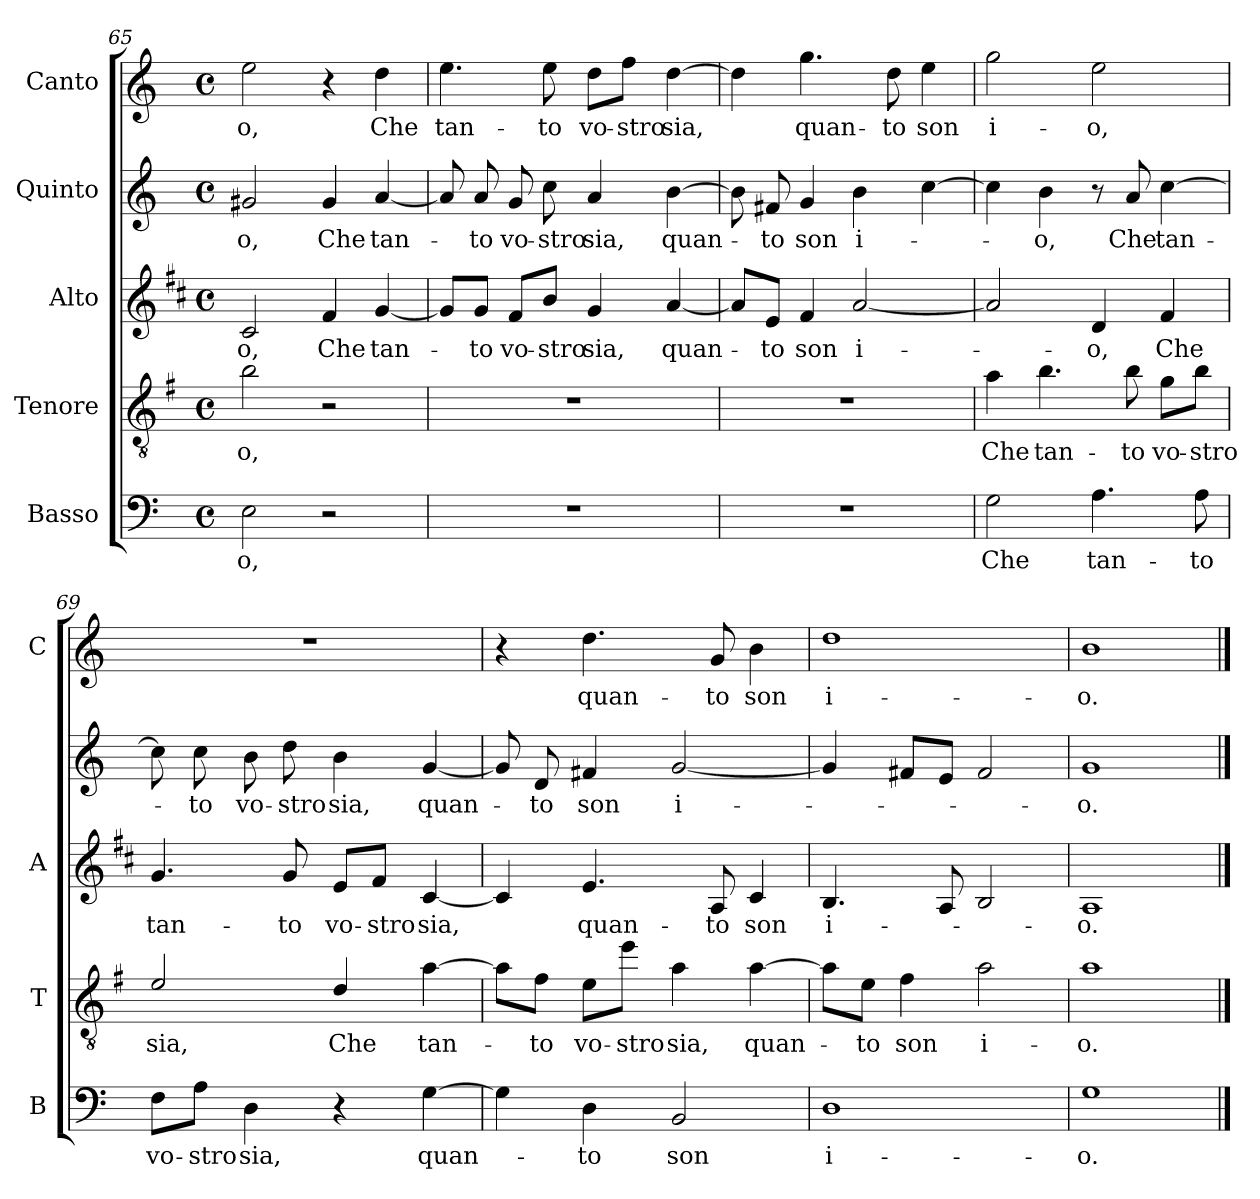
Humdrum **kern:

**kern	**text	**kern	**text	**kern	**text	**kern	**text	**kern	**text
*part5	*part5	*part4	*part4	*part3	*part3	*part2	*part2	*part1	*part1
*staff5	*staff5	*staff4	*staff4	*staff3	*staff3	*staff2	*staff2	*staff1	*staff1
*I"Basso	*	*I"Tenore	*	*I"Alto	*	*I"Quinto	*	*I"Canto	*
*I'B	*	*I'T	*	*I'A	*	*	*	*I'C	*
*clefF4	*	*clefGv2	*	*clefG2	*	*clefG2	*	*clefG2	*
*	*	*ITrd4c7	*	*ITrd1c2	*	*	*	*	*
*k[]	*	*k[]	*	*k[]	*	*k[]	*	*k[]	*
*C:	*	*C:	*	*C:	*	*C:	*	*C:	*
*M4/4	*	*M4/4	*	*M4/4	*	*M4/4	*	*M4/4	*
*met(c)	*	*met(c)	*	*met(c)	*	*met(c)	*	*met(c)	*
=65	=65	=65	=65	=65	=65	=65	=65	=65	=65
!	!LO:LY:b	!	!LO:LY:b	!	!LO:LY:b	!	!LO:LY:b	!	!LO:LY:b
2E\	-o,	2e\	-o,	2B/	-o,	2g#X/	-o,	2ee\	-o,
!	!	!	!	!	!LO:LY:b	!	!LO:LY:b	!	!
2r	.	2r	.	4e/	Che	4g#/	Che	4r	.
!	!	!	!	!	!LO:LY:b	!	!LO:LY:b	!	!LO:LY:b
.	.	.	.	[4f/	tan-	[4a/	tan-	4dd\	Che
=66	=66	=66	=66	=66	=66	=66	=66	=66	=66
!	!	!	!	!	!	!	!	!	!LO:LY:b
1r	.	1r	.	8f/L]	.	8a/]	.	4.ee\	tan-
!	!	!	!	!	!LO:LY:b	!	!LO:LY:b	!	!
.	.	.	.	8f/J	-to	8a/	-to	.	.
!	!	!	!	!	!LO:LY:b	!	!LO:LY:b	!	!
.	.	.	.	8e/L	vo-	8g/	vo-	.	.
!	!	!	!	!	!LO:LY:b	!	!LO:LY:b	!	!LO:LY:b
.	.	.	.	8a/J	-stro	8cc\	-stro	8ee\	-to
!	!	!	!	!	!LO:LY:b	!	!LO:LY:b	!	!LO:LY:b
.	.	.	.	4f/	sia,	4a/	sia,	8dd\L	vo-
!	!	!	!	!	!	!	!	!	!LO:LY:b
.	.	.	.	.	.	.	.	8ff\J	-stro
!	!	!	!	!	!LO:LY:b	!	!LO:LY:b	!	!LO:LY:b
.	.	.	.	[4g/	quan-	[4b\	quan-	[4dd\	sia,
=67	=67	=67	=67	=67	=67	=67	=67	=67	=67
1r	.	1r	.	8g/L]	.	8b\]	.	4dd\]	.
!	!	!	!	!	!LO:LY:b	!	!LO:LY:b	!	!
.	.	.	.	8d/J	-to	8f#X/	-to	.	.
!	!	!	!	!	!LO:LY:b	!	!LO:LY:b	!	!LO:LY:b
.	.	.	.	4e/	son	4g/	son	4.gg\	quan-
!	!	!	!	!	!LO:LY:b	!	!LO:LY:b	!	!
.	.	.	.	[2g/	i-	4b\	i-	.	.
!	!	!	!	!	!	!	!	!	!LO:LY:b
.	.	.	.	.	.	.	.	8dd\	-to
!	!	!	!	!	!	!	!	!	!LO:LY:b
.	.	.	.	.	.	[4cc\	.	4ee\	son
!!LO:PB:g=z
=68	=68	=68	=68	=68	=68	=68	=68	=68	=68
!	!LO:LY:b	!	!LO:LY:b	!	!	!	!	!	!LO:LY:b
2G\	Che	4d\	Che	2g/]	.	4cc\]	.	2gg\	i-
!	!	!	!LO:LY:b	!	!	!	!LO:LY:b	!	!
.	.	4.e\	tan-	.	.	4b\	-o,	.	.
!	!LO:LY:b	!	!	!	!LO:LY:b	!	!	!	!LO:LY:b
4.A\	tan-	.	.	4c/	-o,	8r	.	2ee\	-o,
!	!	!	!LO:LY:b	!	!	!	!LO:LY:b	!	!
.	.	8e\	-to	.	.	8a/	Che	.	.
!	!	!	!LO:LY:b	!	!LO:LY:b	!	!LO:LY:b	!	!
.	.	8c\L	vo-	4e/	Che	[4cc\	tan-	.	.
!	!LO:LY:b	!	!LO:LY:b	!	!	!	!	!	!
8A\	-to	8e\J	-stro	.	.	.	.	.	.
=69	=69	=69	=69	=69	=69	=69	=69	=69	=69
!	!LO:LY:b	!	!LO:LY:b	!	!LO:LY:b	!	!	!	!
8F\L	vo-	2A/	sia,	4.f/	tan-	8cc\]	.	1r	.
!	!LO:LY:b	!	!	!	!	!	!LO:LY:b	!	!
8A\J	-stro	.	.	.	.	8cc\	-to	.	.
!	!LO:LY:b	!	!	!	!	!	!LO:LY:b	!	!
4D\	sia,	.	.	.	.	8b\	vo-	.	.
!	!	!	!	!	!LO:LY:b	!	!LO:LY:b	!	!
.	.	.	.	8f/	-to	8dd\	-stro	.	.
!	!	!	!LO:LY:b	!	!LO:LY:b	!	!LO:LY:b	!	!
4r	.	4G/	Che	8d/L	vo-	4b\	sia,	.	.
!	!	!	!	!	!LO:LY:b	!	!	!	!
.	.	.	.	8e/J	-stro	.	.	.	.
!	!LO:LY:b	!	!LO:LY:b	!	!LO:LY:b	!	!LO:LY:b	!	!
[4G\	quan-	[4d\	tan-	[4B/	sia,	[4g/	quan-	.	.
=70	=70	=70	=70	=70	=70	=70	=70	=70	=70
4G\]	.	8d\L]	.	4B/]	.	8g/]	.	4r	.
!	!	!	!LO:LY:b	!	!	!	!LO:LY:b	!	!
.	.	8B\J	-to	.	.	8d/	-to	.	.
!	!LO:LY:b	!	!LO:LY:b	!	!LO:LY:b	!	!LO:LY:b	!	!LO:LY:b
4D\	-to	8A\L	vo-	4.d/	quan-	4f#X/	son	4.dd\	quan-
!	!	!	!LO:LY:b	!	!	!	!	!	!
.	.	8a\J	-stro	.	.	.	.	.	.
!	!LO:LY:b	!	!LO:LY:b	!	!	!	!LO:LY:b	!	!
2BB/	son	4d\	sia,	.	.	[2g/	i-	.	.
!	!	!	!	!	!LO:LY:b	!	!	!	!LO:LY:b
.	.	.	.	8G/	-to	.	.	8g/	-to
!	!	!	!LO:LY:b	!	!LO:LY:b	!	!	!	!LO:LY:b
.	.	[4d\	quan-	4B/	son	.	.	4b\	son
=71	=71	=71	=71	=71	=71	=71	=71	=71	=71
!	!LO:LY:b	!	!	!	!LO:LY:b	!	!	!	!LO:LY:b
1D	i-	8d\L]	.	4.A/	i-	4g/]	.	1dd	i-
!	!	!	!LO:LY:b	!	!	!	!	!	!
.	.	8A\J	-to	.	.	.	.	.	.
!	!	!	!LO:LY:b	!	!	!	!	!	!
.	.	4B\	son	.	.	8f#X/L	.	.	.
.	.	.	.	8G/	.	8e/J	.	.	.
!	!	!	!LO:LY:b	!	!	!	!	!	!
.	.	2d\	i-	2A/	.	2f#/	.	.	.
=72	=72	=72	=72	=72	=72	=72	=72	=72	=72
!	!LO:LY:b	!	!LO:LY:b	!	!LO:LY:b	!	!LO:LY:b	!	!LO:LY:b
1G	-o.	1d	-o.	1G	-o.	1g	-o.	1b	-o.
==	==	==	==	==	==	==	==	==	==
*-	*-	*-	*-	*-	*-	*-	*-	*-	*-
